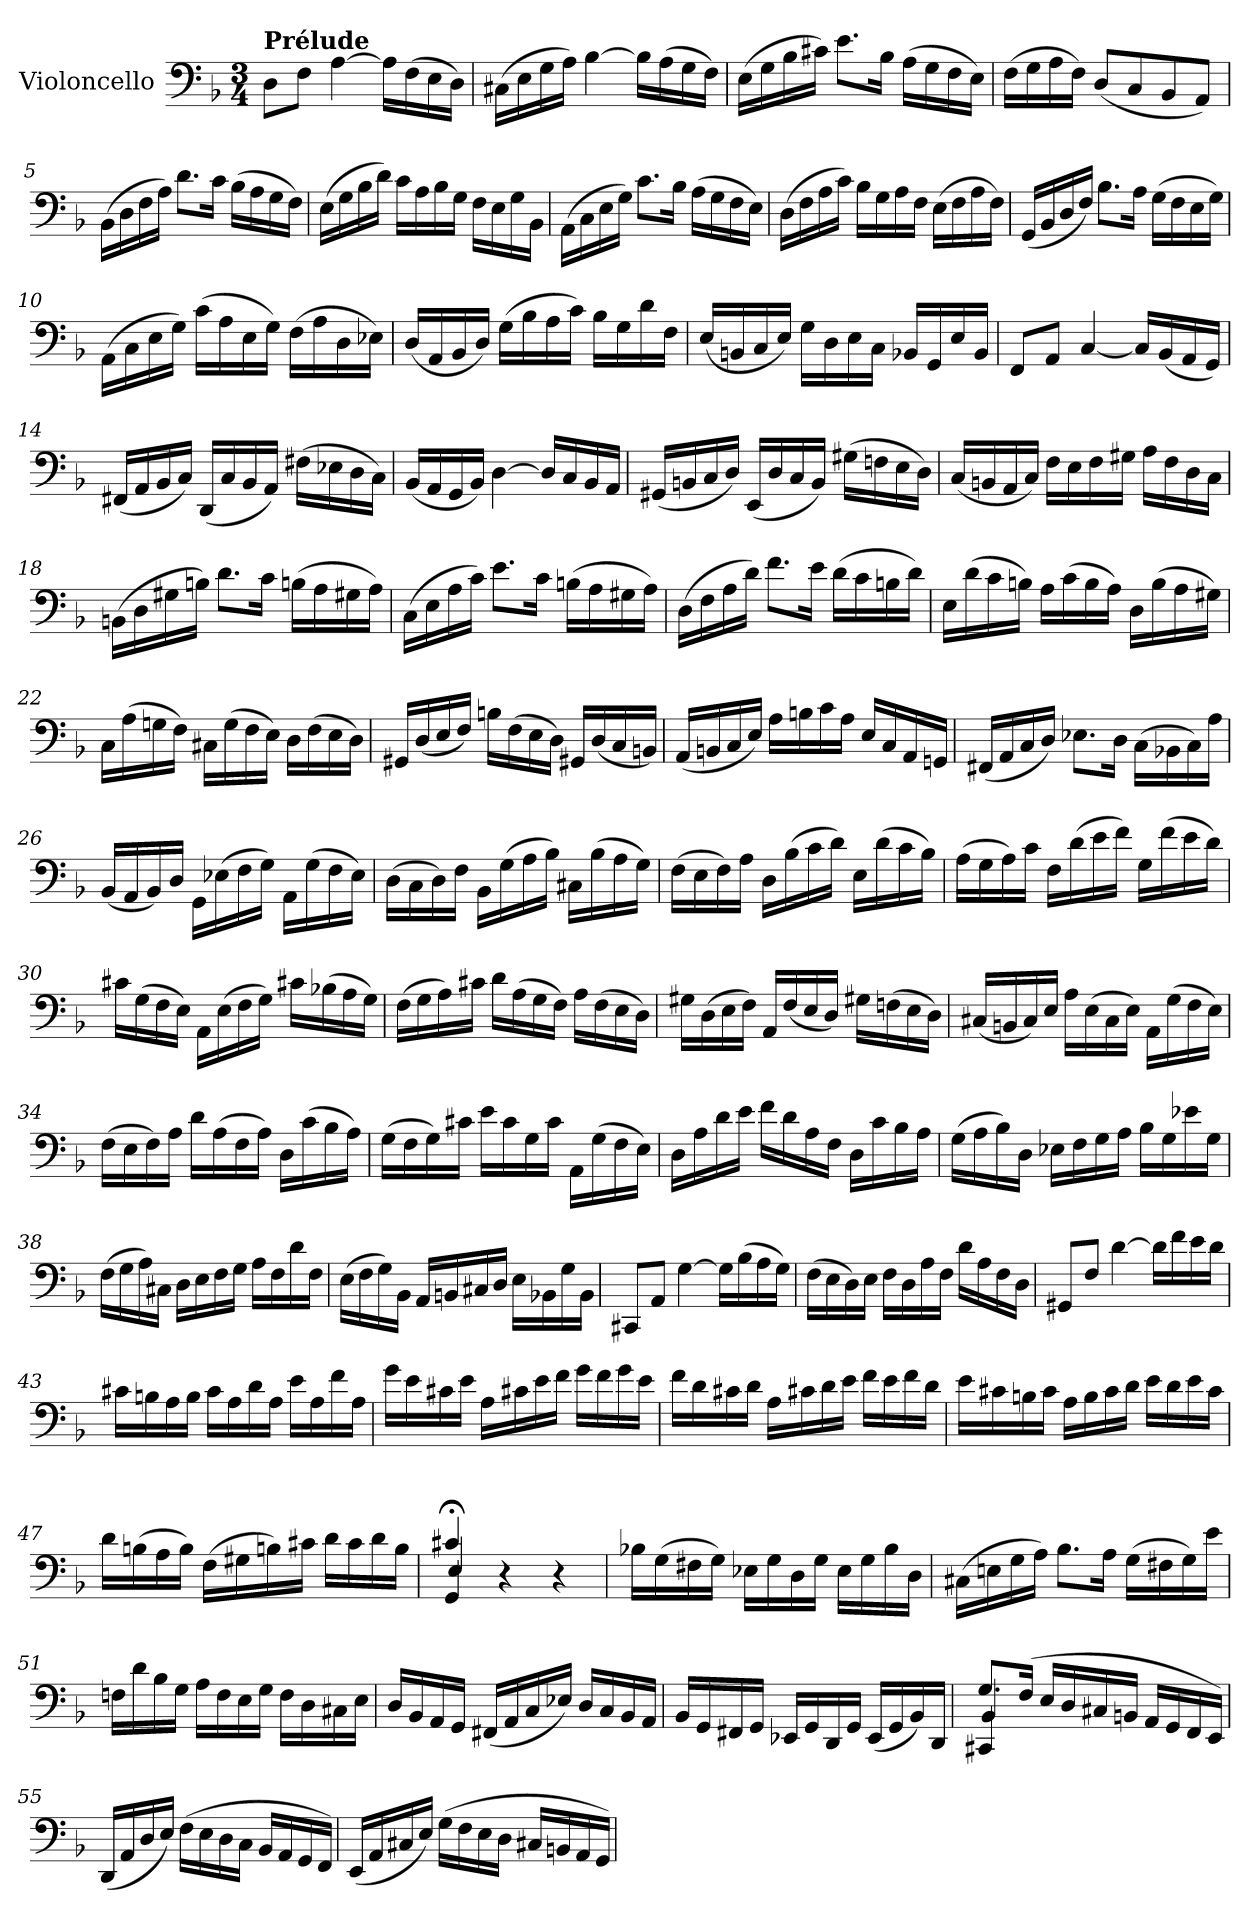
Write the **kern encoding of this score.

**kern
*part1
*staff1
*I"Violoncello
*I'Vc.
*clefF4
*k[b-]
*M3/4
=1
!LO:TX:a:B:t=Prélude
8D\L
8F\J
[4A\
16A\LL]
(>16F\
16E\
16D\JJ)
=2
(>16C#X\LL
16E\
16G\
16A\JJ)
[4B-\
16B-\LL]
(>16A\
16G\
16F\JJ)
=3
(>16E\LL
16G\
16B-\
16c#X\JJ)
8.e\L
16B-\Jk
(>16A\LL
16G\
16F\
16E\JJ)
=4
(>16F\LL
16G\
16A\
16F\JJ)
(<8D/L
8C/
8BB-/
8AA/J)
!!LO:LB:g=z
=5
(>16BB-\LL
16D\
16F\
16A\JJ)
8.d\L
16c\Jk
(>16B-\LL
16A\
16G\
16F\JJ)
=6
(>16E\LL
16G\
16B-\
16d\JJ)
16c\LL
16A\
16B-\
16G\JJ
16F\LL
16E\
16G\
16BB-\JJ
=7
(>16AA\LL
16C\
16E\
16G\JJ)
8.c\L
16B-\Jk
(>16A\LL
16G\
16F\
16E\JJ)
=8
(>16D\LL
16F\
16A\
16c\JJ)
16B-\LL
16G\
16A\
16F\JJ
(>16E\LL
16F\
16A\
16F\JJ)
!!LO:LB:g=z
=9
(<16GG/LL
16BB-/
16D/
16F/JJ)
8.B-\L
16A\Jk
(>16G\LL
16F\
16E\
16G\JJ)
=10
(>16AA\LL
16C\
16E\
16G\JJ)
(>16c\LL
16A\
16E\
16G\JJ)
(>16F\LL
16A\
16D\
16E-X\JJ)
=11
(<16D/LL
16AA/
16BB-/
16D/JJ)
(>16G\LL
16B-\
16A\
16c\JJ)
16B-\LL
16G\
16d\
16F\JJ
=12
(<16E/LL
16BBn/
16C/
16E/JJ)
16G\LL
16D\
16E\
16C\JJ
16BB-X/LL
16GG/
16E/
16BB-/JJ
!!LO:LB:g=z
=13
8FF/L
8AA/J
[4C/
16C/LL]
(<16BB-/
16AA/
16GG/JJ)
=14
(<16FF#X/LL
16AA/
16BB-/
16C/JJ)
(<16DD/LL
16C/
16BB-/
16AA/JJ)
(>16F#X\LL
16E-X\
16D\
16C\JJ)
=15
(<16BB-/LL
16AA/
16GG/
16BB-/JJ)
[4D\
16D/LL]
16C/
16BB-/
16AA/JJ
=16
(<16GG#X/LL
16BBn/
16C/
16D/JJ)
(<16EE/LL
16D/
16C/
16BB/JJ)
(>16G#X\LL
16Fn\
16E\
16D\JJ)
!!LO:LB:g=z
=17
(<16C/LL
16BBn/
16AA/
16C/JJ)
16F\LL
16E\
16F\
16G#X\JJ
16A\LL
16F\
16D\
16C\JJ
=18
(>16BBn\LL
16D\
16G#X\
16Bn\JJ)
8.d\L
16c\Jk
(>16Bn\LL
16A\
16G#X\
16A\JJ)
=19
(>16C\LL
16E\
16A\
16c\JJ)
8.e\L
16c\Jk
(>16Bn\LL
16A\
16G#X\
16A\JJ)
=20
(>16D\LL
16F\
16A\
16d\JJ)
8.f\L
16e\Jk
(>16d\LL
16c\
16Bn\
16d\JJ)
!!LO:LB:g=z
=21
16E\LL
(>16d\
16c\
16Bn\JJ)
16A\LL
(>16c\
16B\
16A\JJ)
16D\LL
(>16B\
16A\
16G#X\JJ)
=22
16C\LL
(>16A\
16Gn\
16F\JJ)
16C#X\LL
(>16G\
16F\
16E\JJ)
16D\LL
(>16F\
16E\
16D\JJ)
=23
16GG#X/LL
(<16D/
16E/
16F/JJ)
16Bn\LL
(>16F\
16E\
16D\JJ)
16GG#X/LL
(<16D/
16C/
16BBn/JJ)
=24
(<16AA/LL
16BBn/
16C/
16E/JJ)
16A\LL
16Bn\
16c\
16A\JJ
16E/LL
16C/
16AA/
16GGn/JJ
!!LO:LB:g=z
=25
(<16FF#X/LL
16AA/
16C/
16D/JJ)
8.E-X\L
16D\Jk
(>16C\LL
16BB-X\
16C\)
16A\JJ
=26
(<16BB-/LL
16AA/
16BB-/)
16D/JJ
16GG\LL
(>16E-X\
16F\
16G\JJ)
16AA\LL
(>16G\
16F\
16E-\JJ)
=27
(>16D\LL
16C\
16D\)
16F\JJ
16BB-\LL
(>16G\
16A\
16B-\JJ)
16C#X\LL
(>16B-\
16A\
16G\JJ)
=28
(>16F\LL
16E\
16F\)
16A\JJ
16D\LL
(>16B-\
16c\
16d\JJ)
16E\LL
(>16d\
16c\
16B-\JJ)
!!LO:LB:g=z
=29
(>16A\LL
16G\
16A\)
16c\JJ
16F\LL
(>16d\
16e\
16f\JJ)
16G\LL
(>16f\
16e\
16d\JJ)
=30
16c#X\LL
(>16G\
16F\
16E\JJ)
16AA\LL
(>16E\
16F\
16G\JJ)
16c#X\LL
(>16B-X\
16A\
16G\JJ)
=31
(>16F\LL
16G\
16A\)
16c#X\JJ
16d\LL
(>16A\
16G\
16F\JJ)
16A\LL
(>16F\
16E\
16D\JJ)
=32
16G#X\LL
(>16D\
16E\
16F\JJ)
16AA/LL
(<16F/
16E/
16D/JJ)
16G#X\LL
(>16Fn\
16E\
16D\JJ)
!!LO:LB:g=z
=33
(<16C#X/LL
16BBn/
16C#/)
16E/JJ
16A\LL
(>16E\
16C#\
16E\JJ)
16AA\LL
(>16G\
16F\
16E\JJ)
=34
(>16F\LL
16E\
16F\)
16A\JJ
16d\LL
(>16A\
16F\
16A\JJ)
16D\LL
(>16c\
16B-\
16A\JJ)
=35
(>16G\LL
16F\
16G\)
16c#X\JJ
16e\LL
16c#\
16G\
16c#\JJ
16AA\LL
(>16G\
16F\
16E\JJ)
=36
16D\LL
16A\
16d\
16e\JJ
16f\LL
16d\
16A\
16F\JJ
16D\LL
16c\
16B-\
16A\JJ
!!LO:LB:g=z
=37
(>16G\LL
16A\
16B-\)
16D\JJ
16E-X\LL
16F\
16G\
16A\JJ
16B-\LL
16G\
16e-X\
16G\JJ
=38
(>16F\LL
16G\
16A\)
16C#X\JJ
16D\LL
16E\
16F\
16G\JJ
16A\LL
16F\
16d\
16F\JJ
=39
(>16E\LL
16F\
16G\)
16BB-\JJ
16AA/LL
16BBn/
16C#X/
16D/JJ
16E\LL
16BB-X\
16G\
16BB-\JJ
=40
8CC#X/L
8AA/J
[4G\
16G\LL]
(>16B-\
16A\
16G\JJ)
!!LO:LB:g=z
=41
(>16F\LL
16E\
16D\)
16E\JJ
16F\LL
16D\
16A\
16F\JJ
16d\LL
16A\
16F\
16D\JJ
=42
8GG#X/L
8F/J
[4d\
16d\LL]
16f\
16e\
16d\JJ
=43
16c#X\LL
16Bn\
16A\
16B\JJ
16c#\LL
16A\
16d\
16A\JJ
16e\LL
16A\
16f\
16A\JJ
=44
16g\LL
16e\
16c#X\
16e\JJ
16A\LL
16c#X\
16e\
16f\JJ
16g\LL
16f\
16g\
16e\JJ
!!LO:LB:g=z
=45
16f\LL
16d\
16c#X\
16d\JJ
16A\LL
16c#X\
16d\
16e\JJ
16f\LL
16e\
16f\
16d\JJ
=46
16e\LL
16c#X\
16Bn\
16c#\JJ
16A\LL
16B\
16c#\
16d\JJ
16e\LL
16d\
16e\
16c#\JJ
=47
16d\LL
(>16Bn\
16A\
16B\JJ)
(>16F\LL
16G#X\
16Bn\)
16c#X\JJ
16d\LL
16c#\
16d\
16B\JJ
=48
*^
*	*^
4c#X;</	4GG/	4E/
4r	2ryy	2ryy
4r	.	.
*v	*v	*v
!!LO:PB:g=z
=49
16B-X\LL
(>16G\
16F#X\
16G\JJ)
16E-X\LL
16G\
16D\
16G\JJ
16E-\LL
16G\
16B-\
16D\JJ
=50
(>16C#X\LL
16En\
16G\
16A\JJ)
8.B-\L
16A\Jk
(>16G\LL
16F#X\
16G\)
16e\JJ
=51
16Fn\LL
16d\
16B-\
16G\JJ
16A\LL
16F\
16E\
16G\JJ
16F\LL
16D\
16C#X\
16E\JJ
!!LO:LB:g=z
=52
16D/LL
16BB-/
16AA/
16GG/JJ
(<16FF#X/LL
16AA/
16C/
16E-X/JJ)
16D/LL
16C/
16BB-/
16AA/JJ
=53
16BB-/LL
16GG/
16FF#X/
16GG/JJ
16EE-X/LL
16GG/
16DD/
16GG/JJ
(<16EE-/LL
16GG/
16BB-/)
16DD/JJ
=54
*^
*	*^
8.G/L	4CC#X/	4BB-/
(>16F/Jk	.	.
16E/LL	2ryy	2ryy
16D/	.	.
16C#X/	.	.
16BBn/JJ	.	.
16AA/LL	.	.
16GG/	.	.
16FF/	.	.
16EE/JJ)	.	.
*v	*v	*v
=55
(<16DD/LL
16AA/
16D/
16E/JJ)
(>16F\LL
16E\
16D\
16C\JJ
16BB-/LL
16AA/
16GG/
16FF/JJ)
!!LO:LB:g=z
=56
(<16EE/LL
16AA/
16C#X/
16E/JJ)
(>16G\LL
16F\
16E\
16D\JJ
16C#X/LL
16BBn/
16AA/
16GG/JJ)
=
*-
